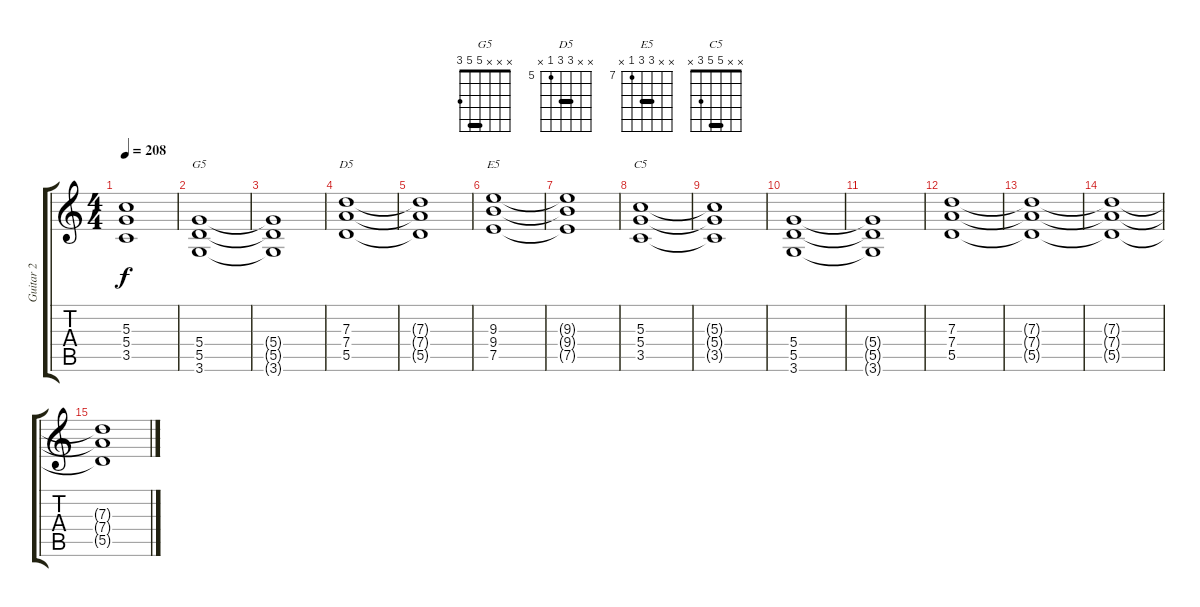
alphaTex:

\track ("Guitar 2" "Guitar 2") {instrument distortionguitar}
\staff {score tabs}
\tuning (E4 B3 G3 D3 A2 E2) {hide}
\chord ("G5" x x x 5 5 3) {barre 5}
\chord ("D5" x x 7 7 5 x) {firstfret 5 barre 7}
\chord ("E5" x x 9 9 7 x) {firstfret 7 barre 9}
\chord ("C5" x x 5 5 3 x) {barre 5}
\ts (4 4)
\tempo 208
\clef g2
\ks c
(5.3{t} 5.4{t} 3.5{t}).1{dy f} |
(5.4 5.5 3.6).1{ch "G5"} |
(5.4{t} 5.5{t} 3.6{t}).1 |
(7.3 7.4 5.5).1{ch "D5"} |
(7.3{t} 7.4{t} 5.5{t}).1 |
(9.3 9.4 7.5).1{ch "E5"} |
(9.3{t} 9.4{t} 7.5{t}).1 |
(5.3 5.4 3.5).1{ch "C5"} |
(5.3{t} 5.4{t} 3.5{t}).1 |
(5.4 5.5 3.6).1 |
(5.4{t} 5.5{t} 3.6{t}).1 |
(7.3 7.4 5.5).1 |
(7.3{t} 7.4{t} 5.5{t}).1 |
(7.3{t} 7.4{t} 5.5{t}).1 |
(7.3{t} 7.4{t} 5.5{t}).1
